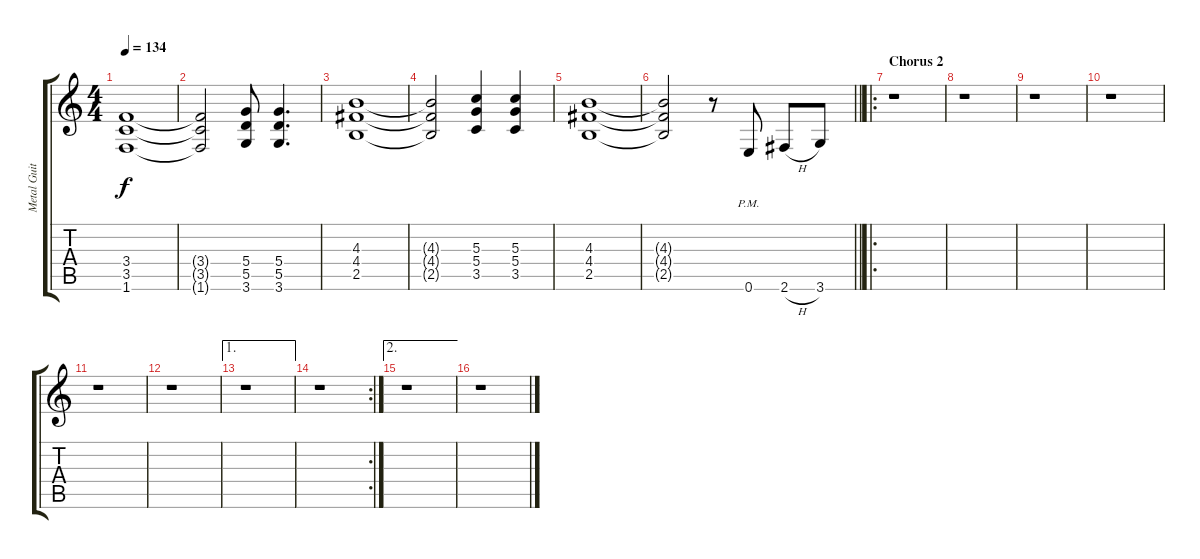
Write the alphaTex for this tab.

\track ("Metal Guitar 1" "Metal Guit") {instrument distortionguitar}
\staff {score tabs}
\tuning (E4 B3 G3 D3 A2 E2) {hide}
\ts (4 4)
\tempo 134
\clef g2
\ks c
(3.4 3.5 1.6).1{dy f} |
(3.4{t} 3.5{t} 1.6{t}).2 (5.4 5.5 3.6).8 (5.4 5.5 3.6).4{d} |
(4.3 4.4 2.5).1 |
(4.3{t} 4.4{t} 2.5{t}).2 (5.3 5.4 3.5).4 (5.3 5.4 3.5).4 |
(4.3 4.4 2.5).1 |
\barLineRight lightlight
(4.3{t} 4.4{t} 2.5{t}).2 r.8 0.6{pm}.8 2.6{h}.8 3.6.8 |
\ro
\section ("" "Chorus 2")
r.1 |
r.1 |
r.1 |
r.1 |
r.1 |
r.1 |
\ae 1
r.1 |
\rc 2
r.1 |
\ae 2
r.1 |
r.1
